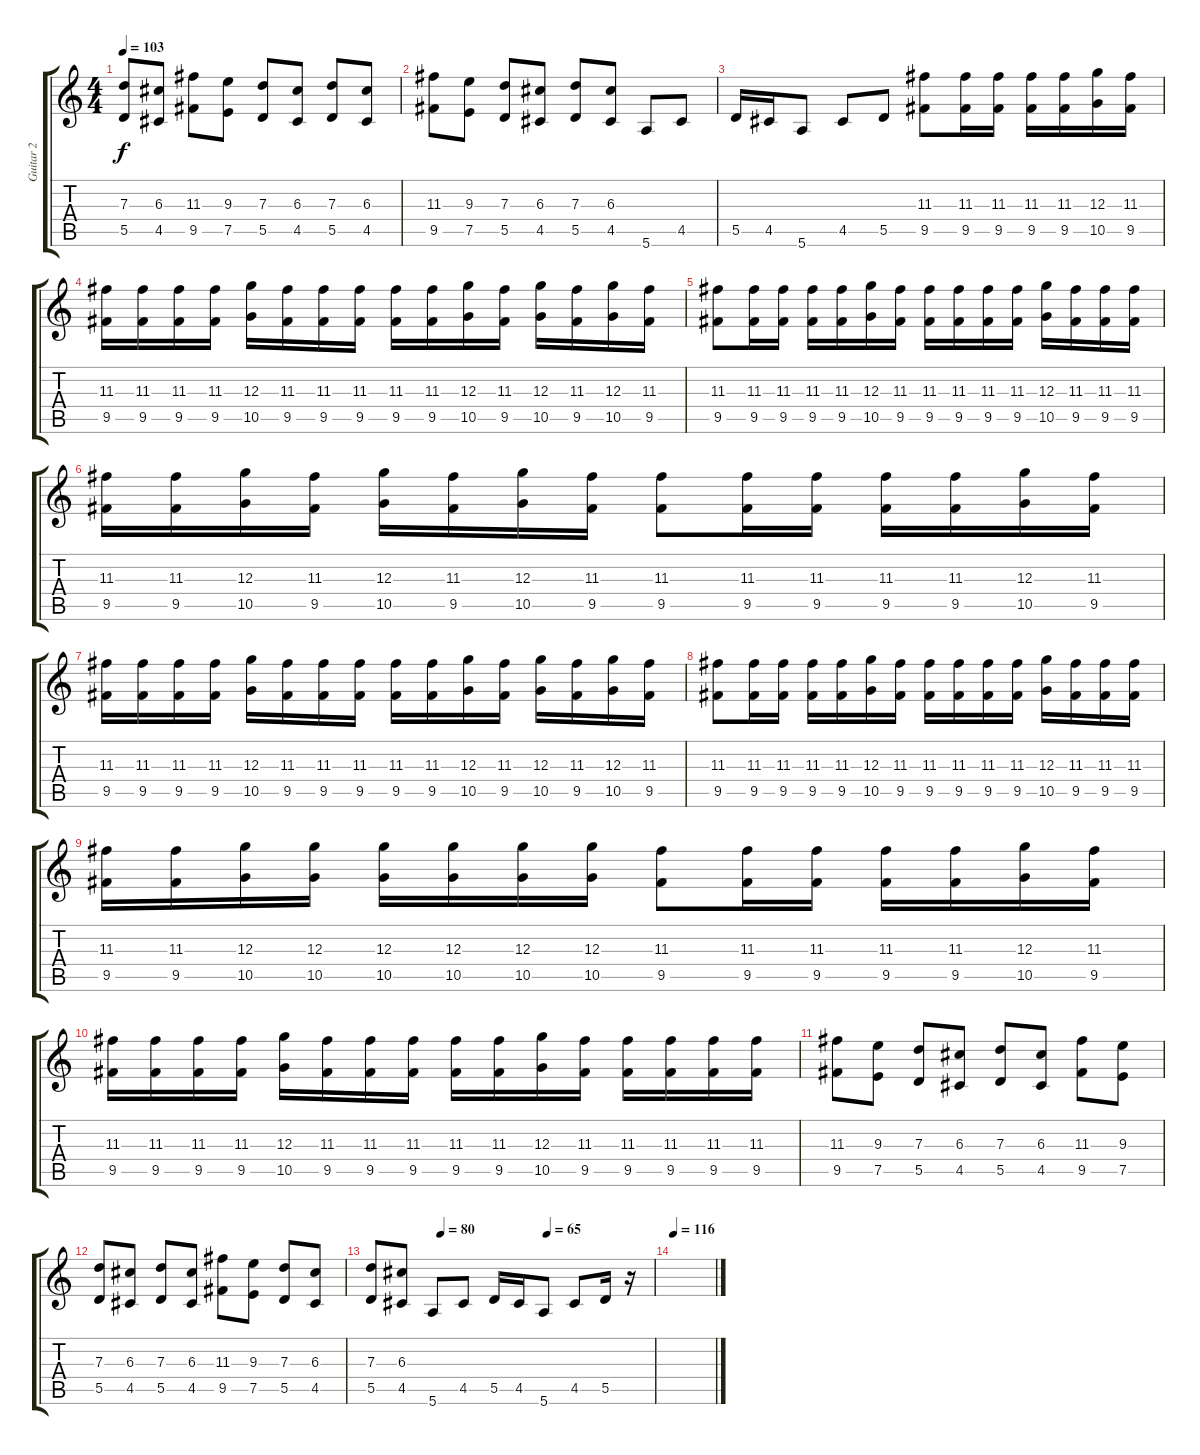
\track ("Guitar 2" "Guitar 2") {instrument distortionguitar}
\staff {score tabs}
\tuning (E4 B3 G3 D3 A2 E2) {hide}
\ts (4 4)
\tempo 103
\clef g2
\ks c
(7.3 5.5).8{dy f} (6.3 4.5).8 (11.3 9.5).8 (9.3 7.5).8 (7.3 5.5).8 (6.3 4.5).8 (7.3 5.5).8 (6.3 4.5).8 |
(11.3 9.5).8 (9.3 7.5).8 (7.3 5.5).8 (6.3 4.5).8 (7.3 5.5).8 (6.3 4.5).8 5.6.8 4.5.8 |
5.5.16 4.5.16 5.6.8 4.5.8 5.5.8 (11.3 9.5).8 (11.3 9.5).16 (11.3 9.5).16 (11.3 9.5).16 (11.3 9.5).16 (12.3 10.5).16 (11.3 9.5).16 |
(11.3 9.5).16 (11.3 9.5).16 (11.3 9.5).16 (11.3 9.5).16 (12.3 10.5).16 (11.3 9.5).16 (11.3 9.5).16 (11.3 9.5).16 (11.3 9.5).16 (11.3 9.5).16 (12.3 10.5).16 (11.3 9.5).16 (12.3 10.5).16 (11.3 9.5).16 (12.3 10.5).16 (11.3 9.5).16 |
(11.3 9.5).8 (11.3 9.5).16 (11.3 9.5).16 (11.3 9.5).16 (11.3 9.5).16 (12.3 10.5).16 (11.3 9.5).16 (11.3 9.5).16 (11.3 9.5).16 (11.3 9.5).16 (11.3 9.5).16 (12.3 10.5).16 (11.3 9.5).16 (11.3 9.5).16 (11.3 9.5).16 |
(11.3 9.5).16 (11.3 9.5).16 (12.3 10.5).16 (11.3 9.5).16 (12.3 10.5).16 (11.3 9.5).16 (12.3 10.5).16 (11.3 9.5).16 (11.3 9.5).8 (11.3 9.5).16 (11.3 9.5).16 (11.3 9.5).16 (11.3 9.5).16 (12.3 10.5).16 (11.3 9.5).16 |
(11.3 9.5).16 (11.3 9.5).16 (11.3 9.5).16 (11.3 9.5).16 (12.3 10.5).16 (11.3 9.5).16 (11.3 9.5).16 (11.3 9.5).16 (11.3 9.5).16 (11.3 9.5).16 (12.3 10.5).16 (11.3 9.5).16 (12.3 10.5).16 (11.3 9.5).16 (12.3 10.5).16 (11.3 9.5).16 |
(11.3 9.5).8 (11.3 9.5).16 (11.3 9.5).16 (11.3 9.5).16 (11.3 9.5).16 (12.3 10.5).16 (11.3 9.5).16 (11.3 9.5).16 (11.3 9.5).16 (11.3 9.5).16 (11.3 9.5).16 (12.3 10.5).16 (11.3 9.5).16 (11.3 9.5).16 (11.3 9.5).16 |
(11.3 9.5).16 (11.3 9.5).16 (12.3 10.5).16 (12.3 10.5).16 (12.3 10.5).16 (12.3 10.5).16 (12.3 10.5).16 (12.3 10.5).16 (11.3 9.5).8 (11.3 9.5).16 (11.3 9.5).16 (11.3 9.5).16 (11.3 9.5).16 (12.3 10.5).16 (11.3 9.5).16 |
(11.3 9.5).16 (11.3 9.5).16 (11.3 9.5).16 (11.3 9.5).16 (12.3 10.5).16 (11.3 9.5).16 (11.3 9.5).16 (11.3 9.5).16 (11.3 9.5).16 (11.3 9.5).16 (12.3 10.5).16 (11.3 9.5).16 (11.3 9.5).16 (11.3 9.5).16 (11.3 9.5).16 (11.3 9.5).16 |
(11.3 9.5).8 (9.3 7.5).8 (7.3 5.5).8 (6.3 4.5).8 (7.3 5.5).8 (6.3 4.5).8 (11.3 9.5).8 (9.3 7.5).8 |
(7.3 5.5).8 (6.3 4.5).8 (7.3 5.5).8 (6.3 4.5).8 (11.3 9.5).8 (9.3 7.5).8 (7.3 5.5).8 (6.3 4.5).8 |
\tempo (80 0.25)
\tempo (65 0.625)
(7.3 5.5).8 (6.3 4.5).8 5.6.8 4.5.8 5.5.16 4.5.16 5.6.8 4.5.8 5.5.16 r.16 |
\tempo 116
